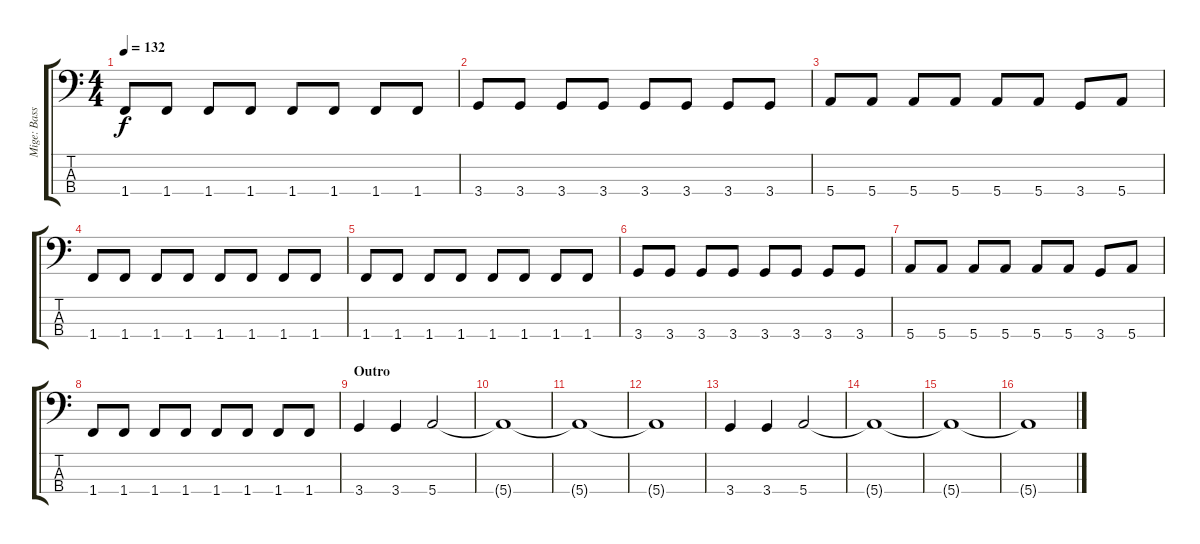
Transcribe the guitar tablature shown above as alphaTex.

\track ("Mige: Bass Guitar" "Mige: Bass") {instrument electricbasspick}
\staff {score tabs}
\tuning (G2 D2 A1 E1) {hide}
\ts (4 4)
\tempo 132
\clef f4
\ks c
1.4.8{dy f} 1.4.8 1.4.8 1.4.8 1.4.8 1.4.8 1.4.8 1.4.8 |
3.4.8 3.4.8 3.4.8 3.4.8 3.4.8 3.4.8 3.4.8 3.4.8 |
5.4.8 5.4.8 5.4.8 5.4.8 5.4.8 5.4.8 3.4.8 5.4.8 |
1.4.8 1.4.8 1.4.8 1.4.8 1.4.8 1.4.8 1.4.8 1.4.8 |
1.4.8 1.4.8 1.4.8 1.4.8 1.4.8 1.4.8 1.4.8 1.4.8 |
3.4.8 3.4.8 3.4.8 3.4.8 3.4.8 3.4.8 3.4.8 3.4.8 |
5.4.8 5.4.8 5.4.8 5.4.8 5.4.8 5.4.8 3.4.8 5.4.8 |
1.4.8 1.4.8 1.4.8 1.4.8 1.4.8 1.4.8 1.4.8 1.4.8 |
\section ("" "Outro")
3.4.4 3.4.4 5.4.2 |
5.4{t}.1 |
5.4{t}.1 |
5.4{t}.1 |
3.4.4 3.4.4 5.4.2 |
5.4{t}.1 |
5.4{t}.1 |
5.4{t}.1
